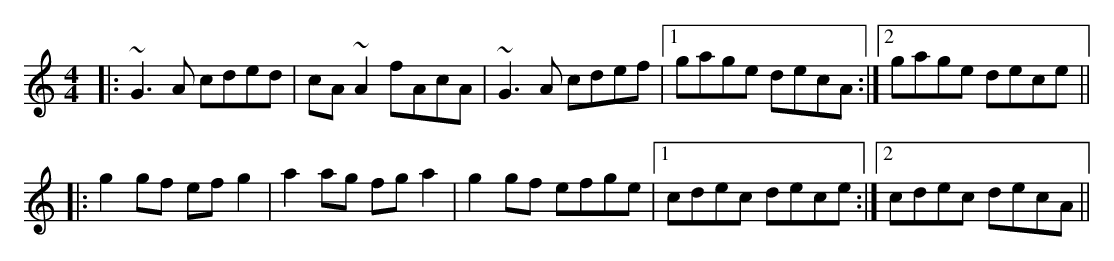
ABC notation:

X:1
M:4/4
K:C
|:~G3A cded|cA~A2 fAcA|~G3A cdef|1 gage decA:|2 gage dece||
|:g2gf efg2|a2ag fga2|g2gf efge|1 cdec dece:|2 cdec decA||
